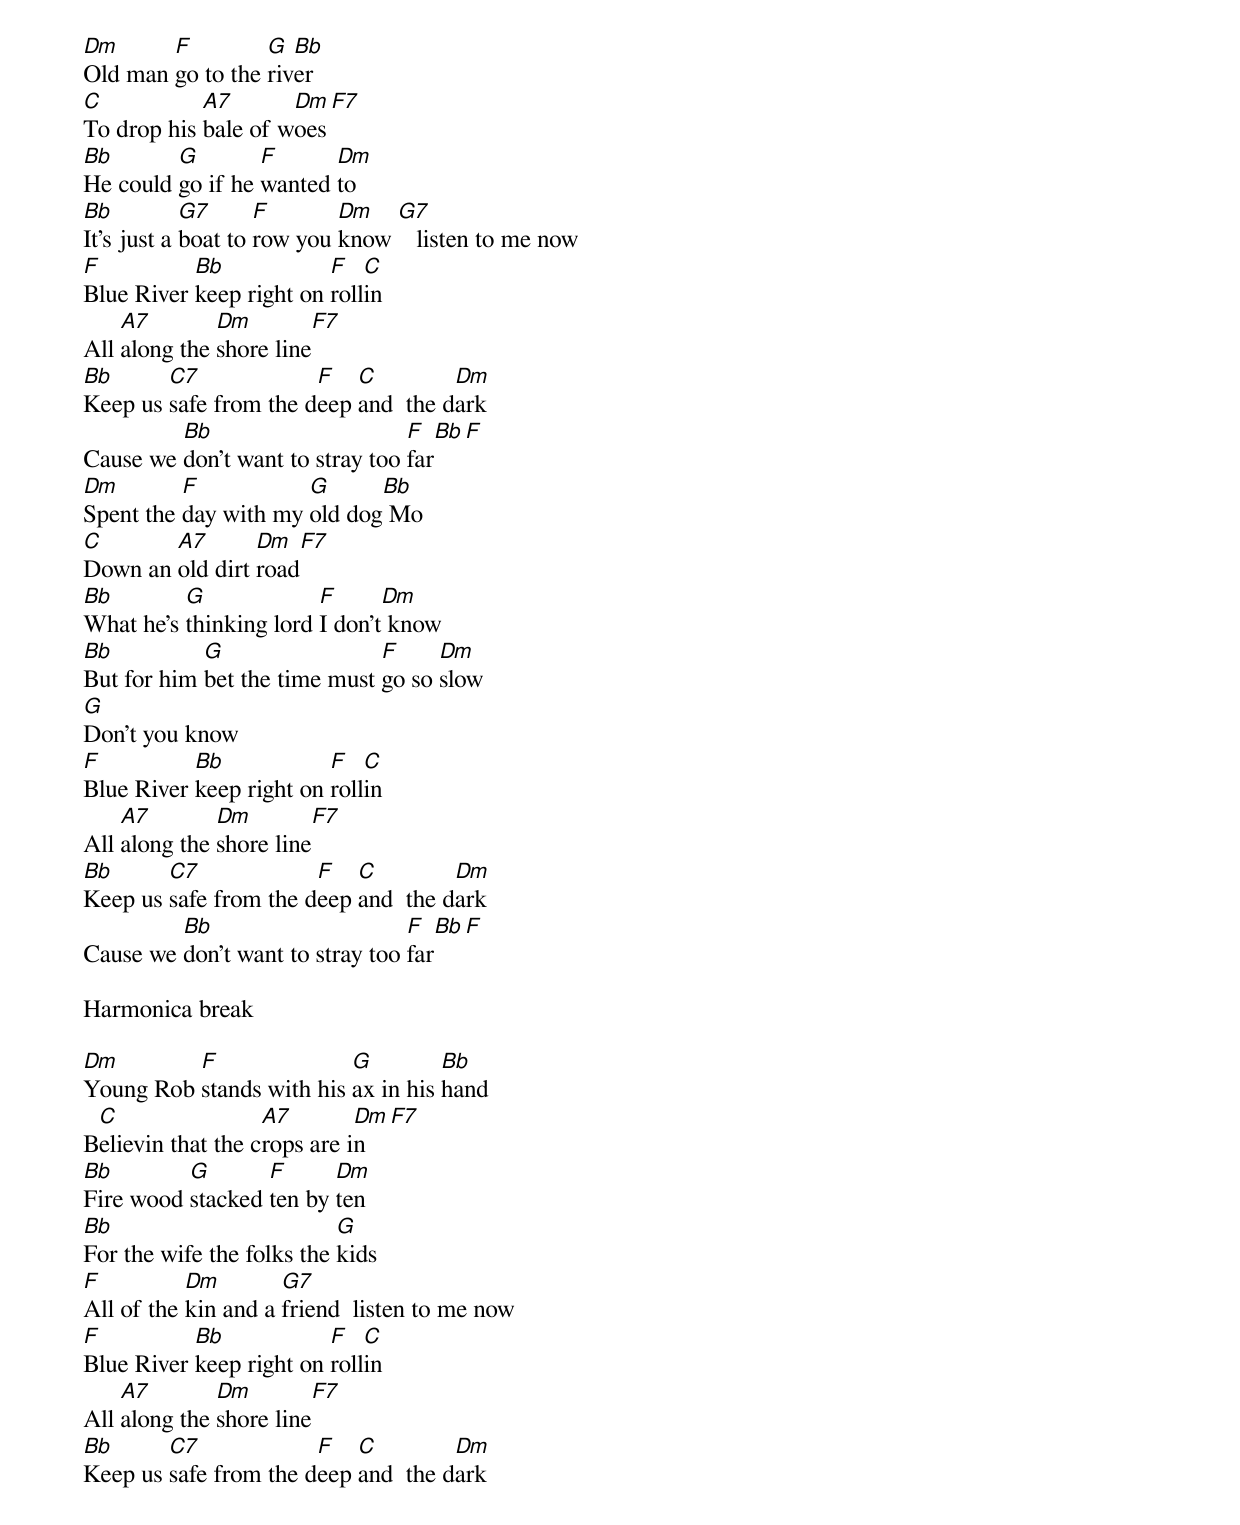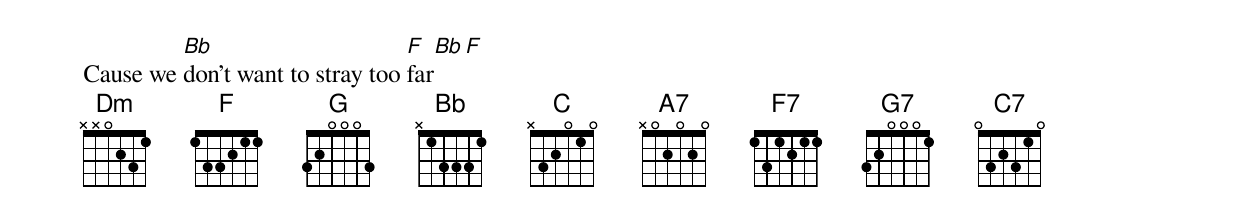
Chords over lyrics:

Dm      F         G  Bb
Old man go to the river
C           A7       Dm   F7
To drop his bale of woes
Bb       G        F      Dm
He could go if he wanted to
Bb          G7      F       Dm   G7
It's just a boat to row you know    listen to me now
F          Bb            F   C
Blue River keep right on rollin
    A7        Dm        F7
All along the shore line
Bb      C7             F   C         Dm
Keep us safe from the deep and  the dark
         Bb                      F    Bb     F
Cause we don't want to stray too far
Dm        F           G      Bb
Spent the day with my old dog Mo
C       A7       Dm   F7
Down an old dirt road
Bb        G             F      Dm
What he's thinking lord I don't know
Bb          G                 F     Dm
But for him bet the time must go so slow
G
Don't you know
F          Bb            F   C
Blue River keep right on rollin
    A7        Dm        F7
All along the shore line
Bb      C7             F   C         Dm
Keep us safe from the deep and  the dark
         Bb                      F    Bb     F
Cause we don't want to stray too far

Harmonica break

Dm        F               G         Bb
Young Rob stands with his ax in his hand
 C                 A7        Dm  F7
Believin that the crops are in
Bb        G       F      Dm
Fire wood stacked ten by ten
Bb                         G
For the wife the folks the kids
F          Dm        G7
All of the kin and a friend  listen to me now
F          Bb            F   C
Blue River keep right on rollin
    A7        Dm        F7
All along the shore line
Bb      C7             F   C         Dm
Keep us safe from the deep and  the dark
         Bb                      F    Bb     F
Cause we don't want to stray too far
